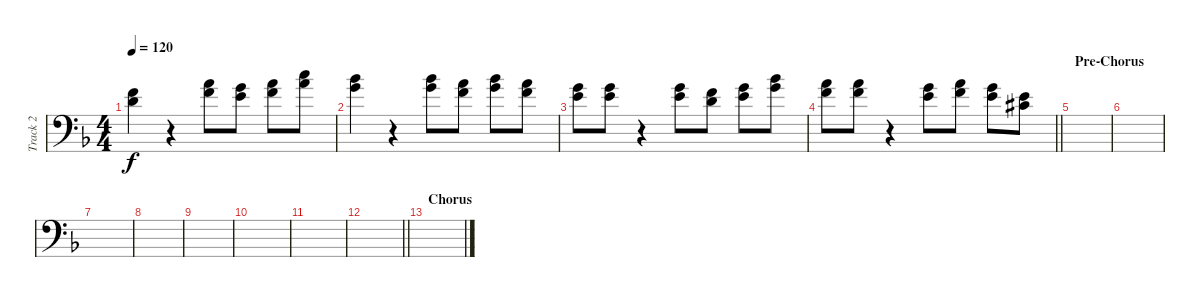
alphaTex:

\track ("Track 2" "Track 2") {instrument distortionguitar}
\staff {score}
\tuning (C3 G2 D2 A1 E1 B0) {hide}
\ts (4 4)
\tempo 120
\clef f4
\ks f
(2.1 10.2).4{dy f} r.4 (5.1 14.2).8 (4.1 12.2).8 (9.1 10.2).8 (9.1 17.2).8 |
(7.1 15.2).4 r.4 (10.1 12.2).8 (5.1 14.2).8 (10.1 12.2).8 (9.1 10.2).8 |
(4.1 12.2).8 (7.1 9.2).8 r.4 (4.1 12.2).8 (5.1 7.2).8 (4.1 12.2).8 (7.1 15.2).8 |
\barLineRight lightlight
(5.1 14.2).8 (5.1 14.2).8 r.4 (7.1 9.2).8 (5.1 14.2).8 (7.1 9.2).8 (4.1 6.2{acc #}).8 |
\section ("" "Pre-Chorus")
|
|
|
|
|
|
|
\barLineRight lightlight
|
\section ("" "Chorus")
